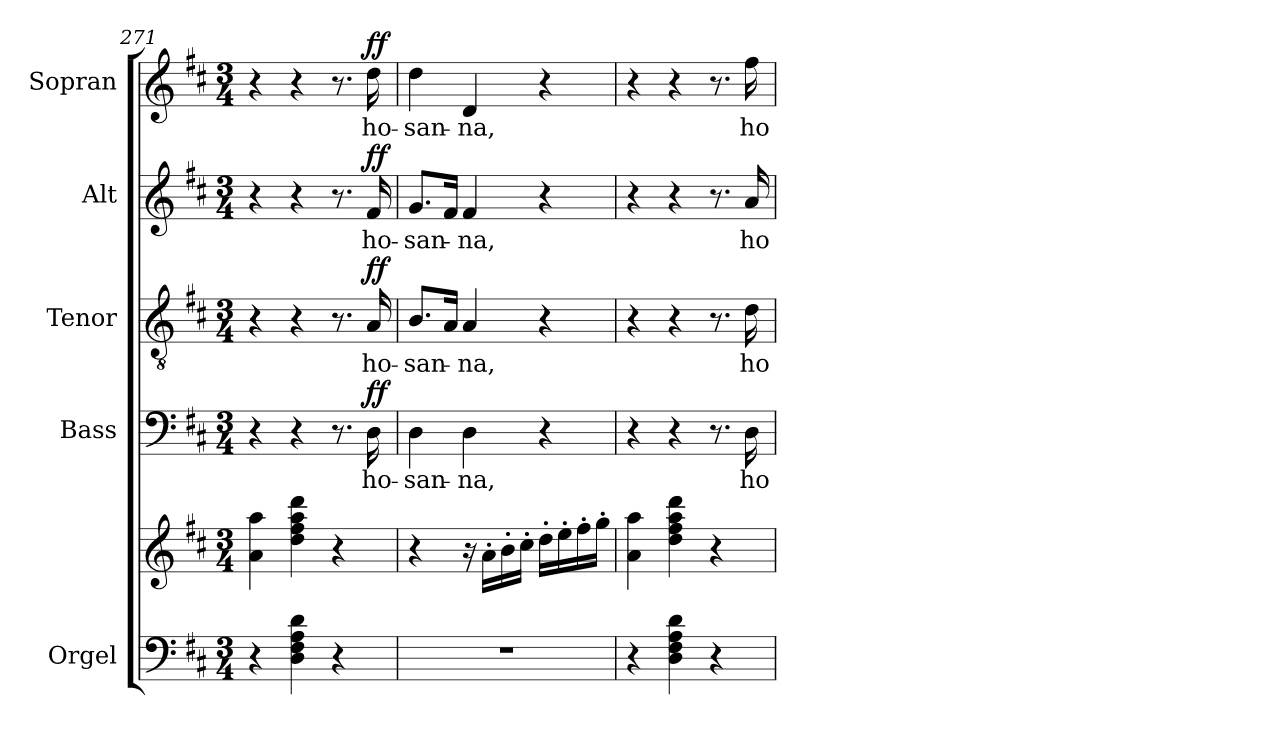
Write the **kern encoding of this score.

**kern	**kern	**kern	**text	**dynam	**kern	**text	**dynam	**kern	**text	**dynam	**kern	**text	**dynam
*part5	*part5	*part4	*part4	*part4	*part3	*part3	*part3	*part2	*part2	*part2	*part1	*part1	*part1
*staff6	*staff5	*staff4	*staff4	*staff4	*staff3	*staff3	*staff3	*staff2	*staff2	*staff2	*staff1	*staff1	*staff1
*I"Orgel	*	*I"Bass	*	*	*I"Tenor	*	*	*I"Alt	*	*	*I"Sopran	*	*
*I'Org.	*	*I'B.	*	*	*I'T.	*	*	*I'A.	*	*	*I'S.	*	*
!!LO:LB:g=z
*clefF4	*clefG2	*clefF4	*	*	*clefGv2	*	*	*clefG2	*	*	*clefG2	*	*
*k[f#c#]	*k[f#c#]	*k[f#c#]	*	*	*k[f#c#]	*	*	*k[f#c#]	*	*	*k[f#c#]	*	*
*D:	*D:	*D:	*	*	*D:	*	*	*D:	*	*	*D:	*	*
*M3/4	*M3/4	*M3/4	*	*	*M3/4	*	*	*M3/4	*	*	*M3/4	*	*
=271	=271	=271	=271	=271	=271	=271	=271	=271	=271	=271	=271	=271	=271
4r	4a\ 4aa\	4r	.	.	4r	.	.	4r	.	.	4r	.	.
4D\ 4F#\ 4A\ 4d\	4dd\ 4ff#\ 4aa\ 4ddd\	4r	.	.	4r	.	.	4r	.	.	4r	.	.
4r	4r	8.r	.	.	8.r	.	.	8.r	.	.	8.r	.	.
!	!	!	!LO:LY:b	!LO:DY:a	!	!LO:LY:b	!LO:DY:a	!	!LO:LY:b	!LO:DY:a	!	!LO:LY:b	!LO:DY:a
.	.	16D\	ho-	ff	16A/	ho-	ff	16f#/	ho-	ff	16dd\	ho-	ff
=272	=272	=272	=272	=272	=272	=272	=272	=272	=272	=272	=272	=272	=272
!	!	!	!LO:LY:b	!	!	!LO:LY:b	!	!	!LO:LY:b	!	!	!LO:LY:b	!
2.r	4r	4D\	-san-	.	8.B/L	-san-	.	8.g/L	-san-	.	4dd\	-san-	.
.	.	.	.	.	16A/Jk	.	.	16f#/Jk	.	.	.	.	.
!	!	!	!LO:LY:b	!	!	!LO:LY:b	!	!	!LO:LY:b	!	!	!LO:LY:b	!
.	16r	4D\	-na,	.	4A/	-na,	.	4f#/	-na,	.	4d/	-na,	.
.	16a'>\LL	.	.	.	.	.	.	.	.	.	.	.	.
.	16b'>\	.	.	.	.	.	.	.	.	.	.	.	.
.	16cc#'>\JJ	.	.	.	.	.	.	.	.	.	.	.	.
.	16dd'>\LL	4r	.	.	4r	.	.	4r	.	.	4r	.	.
.	16ee'>\	.	.	.	.	.	.	.	.	.	.	.	.
.	16ff#'>\	.	.	.	.	.	.	.	.	.	.	.	.
.	16gg'>\JJ	.	.	.	.	.	.	.	.	.	.	.	.
=273	=273	=273	=273	=273	=273	=273	=273	=273	=273	=273	=273	=273	=273
4r	4a\ 4aa\	4r	.	.	4r	.	.	4r	.	.	4r	.	.
4D\ 4F#\ 4A\ 4d\	4dd\ 4ff#\ 4aa\ 4ddd\	4r	.	.	4r	.	.	4r	.	.	4r	.	.
4r	4r	8.r	.	.	8.r	.	.	8.r	.	.	8.r	.	.
!	!	!	!LO:LY:b	!	!	!LO:LY:b	!	!	!LO:LY:b	!	!	!LO:LY:b	!
.	.	16D\	ho-	.	16d\	ho-	.	16a/	ho-	.	16ff#\	ho-	.
=	=	=	=	=	=	=	=	=	=	=	=	=	=
*-	*-	*-	*-	*-	*-	*-	*-	*-	*-	*-	*-	*-	*-
